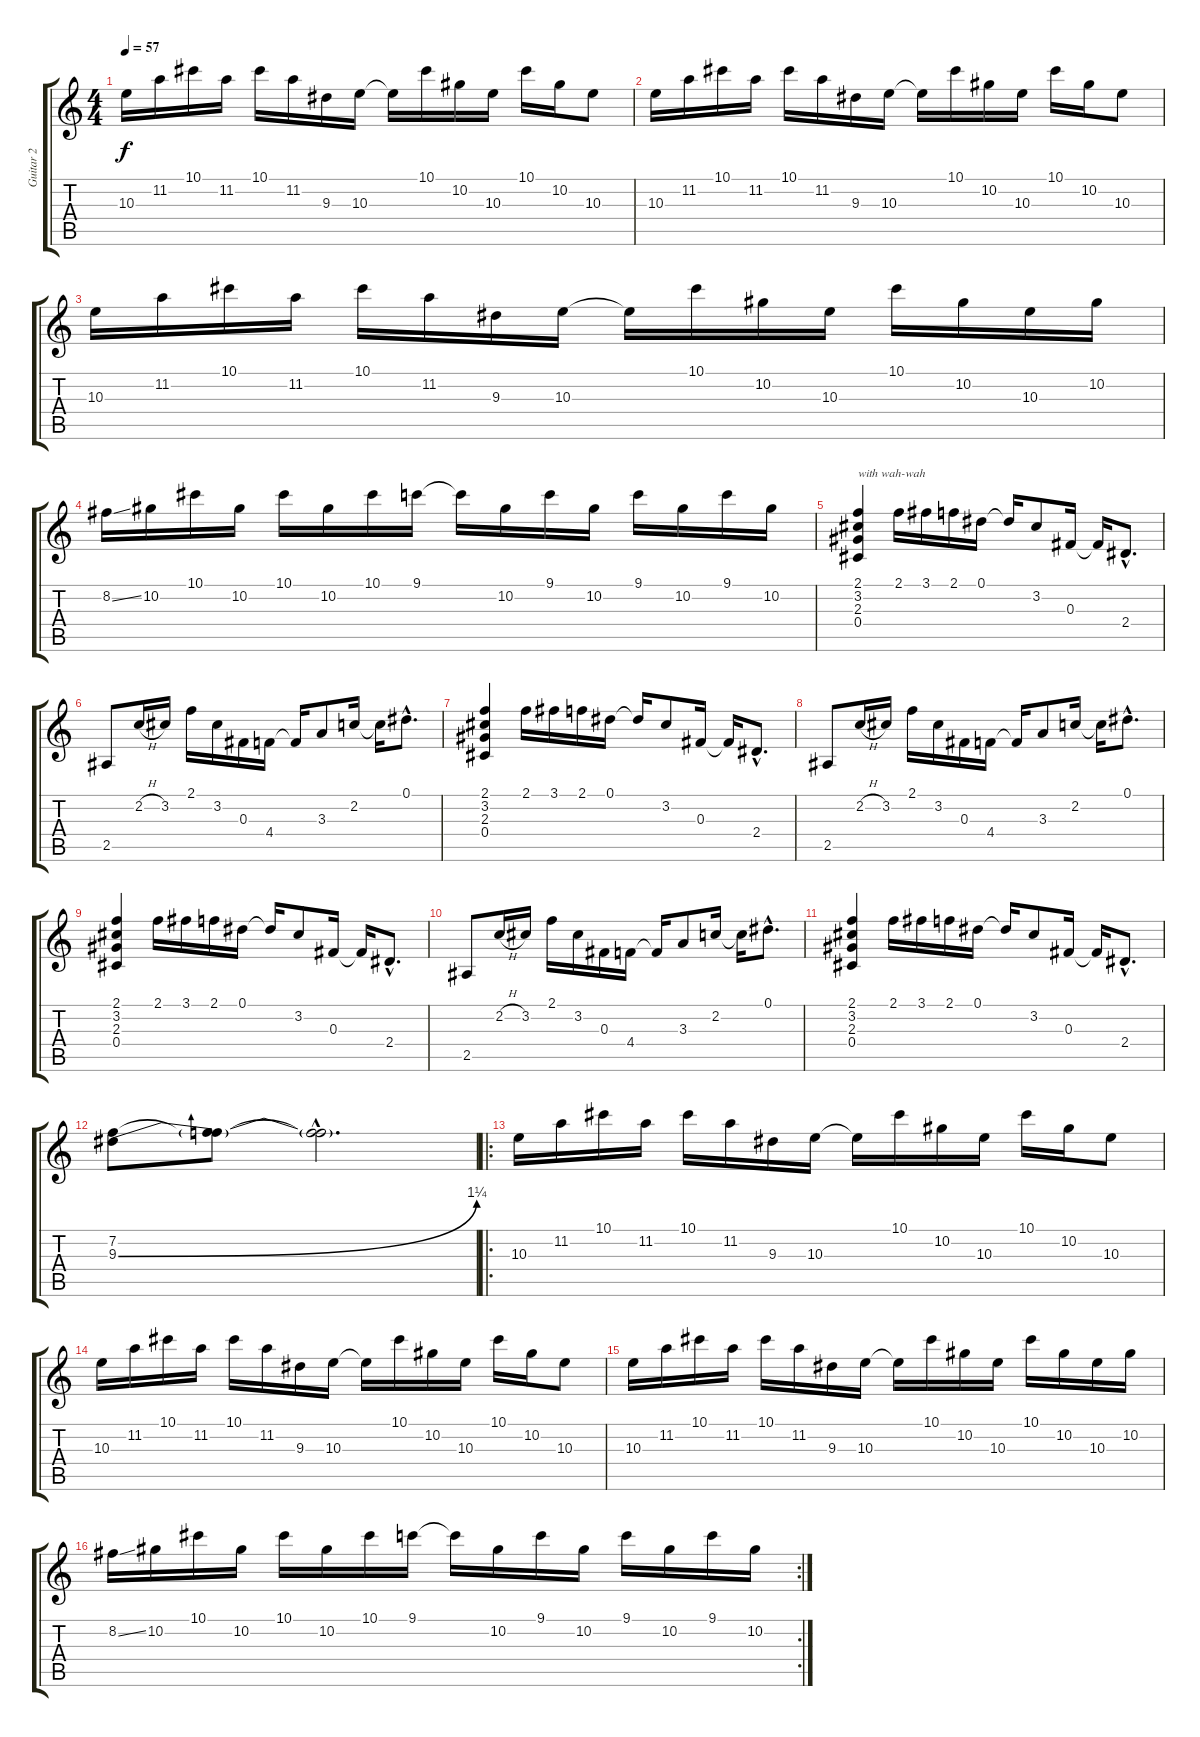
\track ("Guitar 2" "Guitar 2") {instrument electricguitarclean}
\staff {score tabs}
\tuning (Eb4 Bb3 Gb3 Db3 Ab2 Eb2) {hide}
\ts (4 4)
\tempo 57
\clef g2
\ks c
10.3.16{dy f} 11.2.16 10.1.16 11.2.16 10.1.16 11.2.16 9.3.16 10.3.16 10.3{t}.16 10.1.16 10.2.16 10.3.16 10.1.16 10.2.16 10.3.8 |
10.3.16 11.2.16 10.1.16 11.2.16 10.1.16 11.2.16 9.3.16 10.3.16 10.3{t}.16 10.1.16 10.2.16 10.3.16 10.1.16 10.2.16 10.3.8 |
10.3.16 11.2.16 10.1.16 11.2.16 10.1.16 11.2.16 9.3.16 10.3.16 10.3{t}.16 10.1.16 10.2.16 10.3.16 10.1.16 10.2.16 10.3.16 10.2.16 |
8.2{ss}.16 10.2.16 10.1.16 10.2.16 10.1.16 10.2.16 10.1.16 9.1.16 9.1{t}.16 10.2.16 9.1.16 10.2.16 9.1.16 10.2.16 9.1.16 10.2.16 |
(2.1 3.2 2.3 0.4).4{txt "with wah-wah"} 2.1.16 3.1.16 2.1.16 0.1.16 0.1{t}.16 3.2.8 0.3.16 0.3{t}.16 2.4{hac}.8{d} |
2.5.8 2.2{h}.16 3.2.16 2.1.16 3.2.16 0.3.16 4.4.16 4.4{t}.16 3.3.8 2.2.16 2.2{t}.16 0.1{hac}.8{d} |
(2.1 3.2 2.3 0.4).4 2.1.16 3.1.16 2.1.16 0.1.16 0.1{t}.16 3.2.8 0.3.16 0.3{t}.16 2.4{hac}.8{d} |
2.5.8 2.2{h}.16 3.2.16 2.1.16 3.2.16 0.3.16 4.4.16 4.4{t}.16 3.3.8 2.2.16 2.2{t}.16 0.1{hac}.8{d} |
(2.1 3.2 2.3 0.4).4 2.1.16 3.1.16 2.1.16 0.1.16 0.1{t}.16 3.2.8 0.3.16 0.3{t}.16 2.4{hac}.8{d} |
2.5.8 2.2{h}.16 3.2.16 2.1.16 3.2.16 0.3.16 4.4.16 4.4{t}.16 3.3.8 2.2.16 2.2{t}.16 0.1{hac}.8{d} |
(2.1 3.2 2.3 0.4).4 2.1.16 3.1.16 2.1.16 0.1.16 0.1{t}.16 3.2.8 0.3.16 0.3{t}.16 2.4{hac}.8{d} |
(7.2 9.3{be (bend 0 0 60 5)}).8 (7.2{t} 9.3{t}).8 (7.2{hac t} 9.3{hac t}).2{d} |
\ro
10.3.16 11.2.16 10.1.16 11.2.16 10.1.16 11.2.16 9.3.16 10.3.16 10.3{t}.16 10.1.16 10.2.16 10.3.16 10.1.16 10.2.16 10.3.8 |
10.3.16 11.2.16 10.1.16 11.2.16 10.1.16 11.2.16 9.3.16 10.3.16 10.3{t}.16 10.1.16 10.2.16 10.3.16 10.1.16 10.2.16 10.3.8 |
10.3.16 11.2.16 10.1.16 11.2.16 10.1.16 11.2.16 9.3.16 10.3.16 10.3{t}.16 10.1.16 10.2.16 10.3.16 10.1.16 10.2.16 10.3.16 10.2.16 |
\rc 2
8.2{ss}.16 10.2.16 10.1.16 10.2.16 10.1.16 10.2.16 10.1.16 9.1.16 9.1{t}.16 10.2.16 9.1.16 10.2.16 9.1.16 10.2.16 9.1.16 10.2.16
